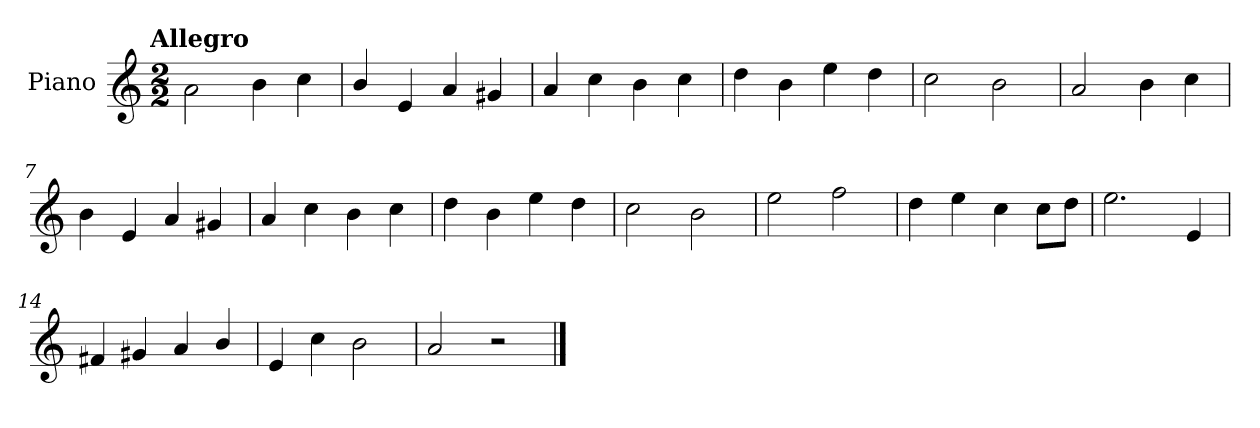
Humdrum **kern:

**kern
*part1
*staff1
*I"Piano
*I'Pno.
*clefG2
*k[]
!!LO:TX:omd:t=Allegro
*M2/2
*MM144
=1
2a\
4b\
4cc\
=2
4b/
4e/
4a/
4g#X/
=3
4a/
4cc\
4b\
4cc\
=4
4dd\
4b\
4ee\
4dd\
!!LO:LB:g=z
=5
2cc\
2b\
=6
2a/
4b\
4cc\
=7
4b\
4e/
4a/
4g#X/
=8
4a/
4cc\
4b\
4cc\
=9
4dd\
4b\
4ee\
4dd\
=10
2cc\
2b\
=11
2ee\
2ff\
!!LO:LB:g=z
=12
4dd\
4ee\
4cc\
8cc\L
8dd\J
=13
2.ee\
4e/
=14
4f#X/
4g#X/
4a/
4b/
=15
4e/
4cc\
2b\
=16
2a/
2r
==
*-
